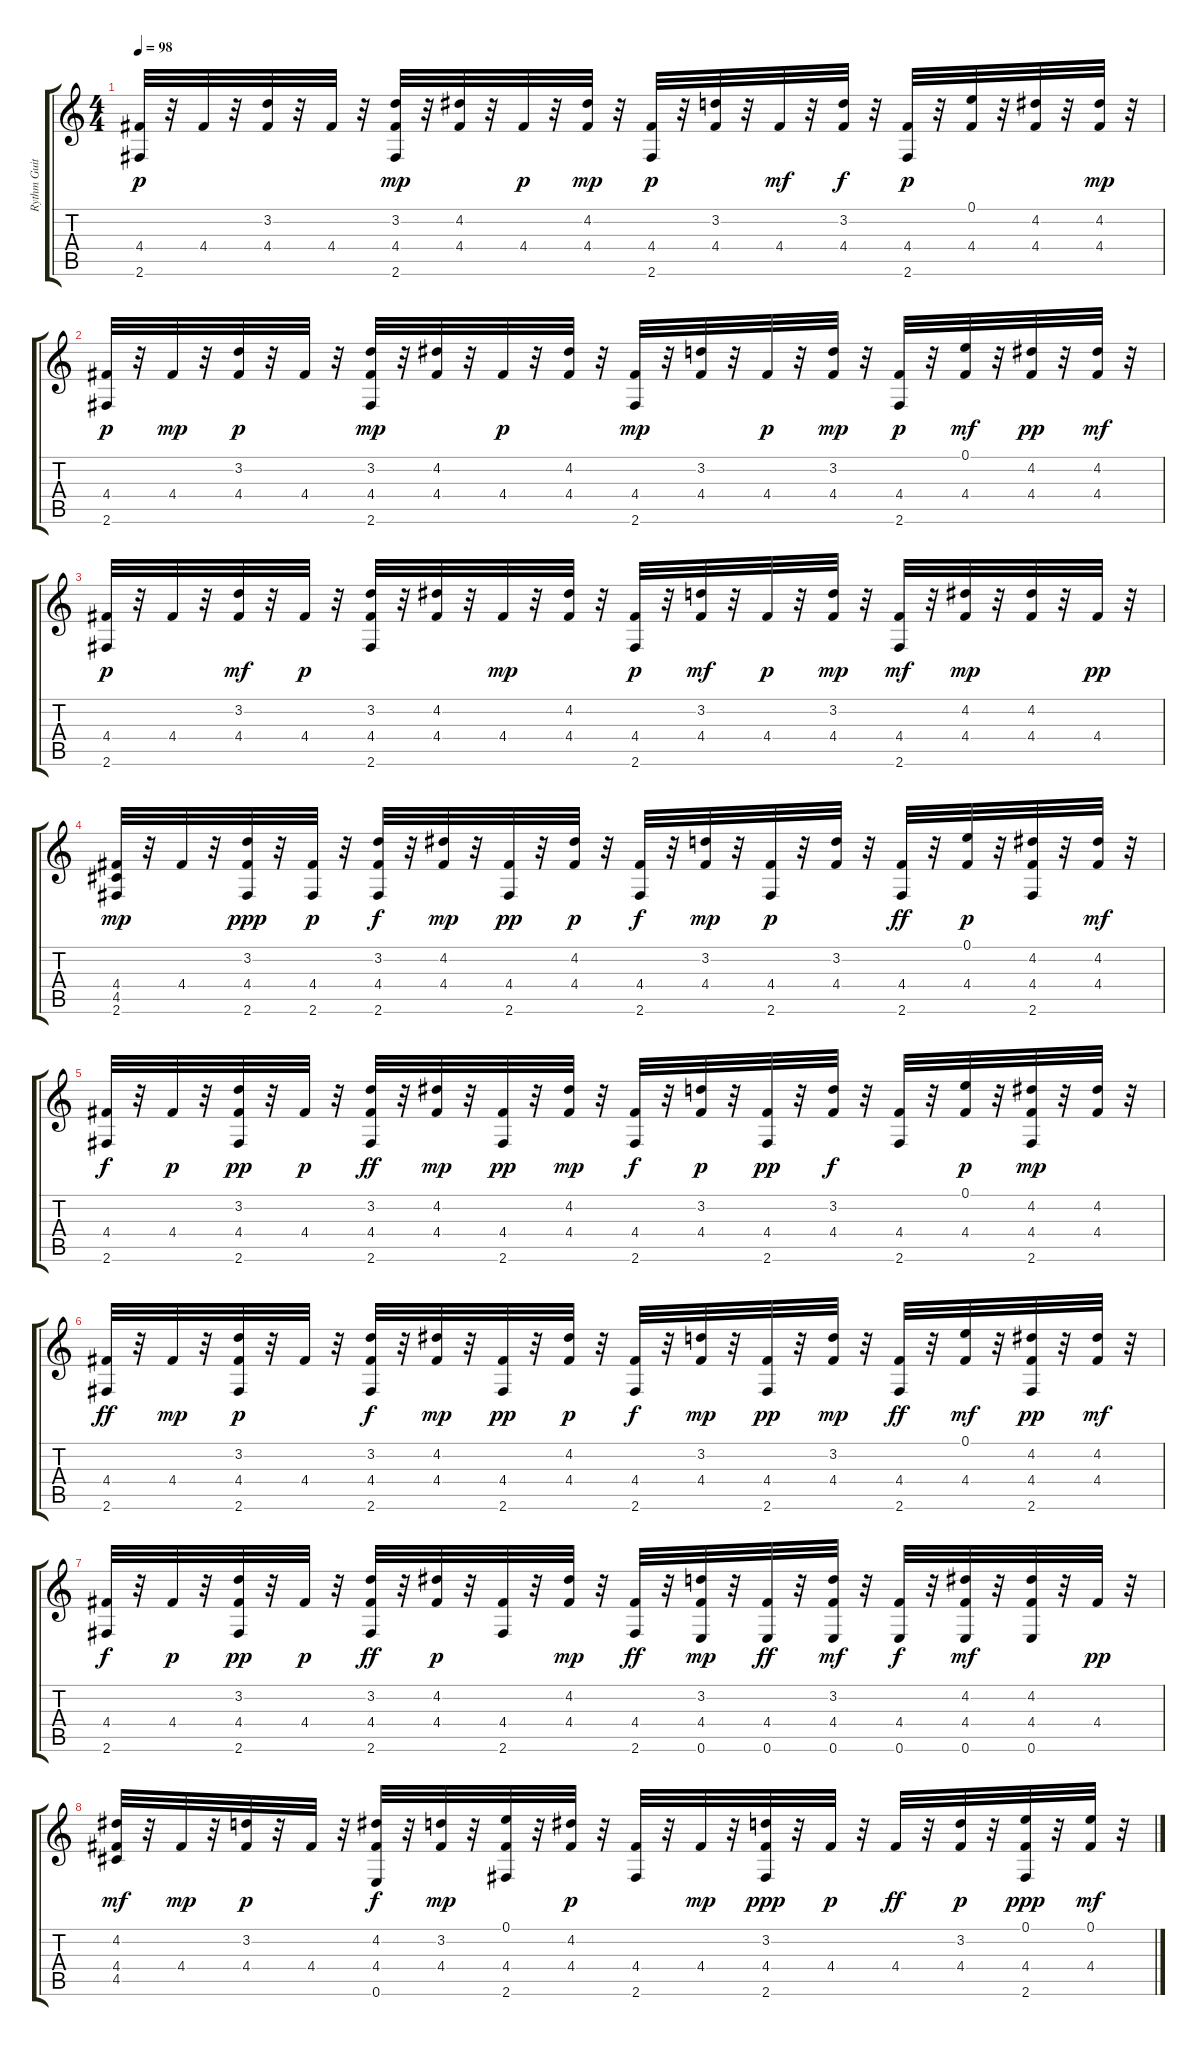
\track ("Rythm Guitar 2" "Rythm Guit") {instrument acousticguitarnylon}
\staff {score tabs}
\tuning (E4 B3 G3 D3 A2 E2) {hide}
\ts (4 4)
\tempo 98
\clef g2
\ks c
(4.4 2.6).32{dy p} r.32 4.4.32 r.32 (3.2 4.4).32 r.32 4.4.32 r.32 (3.2 4.4 2.6).32{dy mp} r.32 (4.2 4.4).32 r.32 4.4.32{dy p} r.32 (4.2 4.4).32{dy mp} r.32 (4.4 2.6).32{dy p} r.32 (3.2 4.4).32 r.32 4.4.32{dy mf} r.32 (3.2 4.4).32{dy f} r.32 (4.4 2.6).32{dy p} r.32 (0.1 4.4).32 r.32 (4.2 4.4).32 r.32 (4.2 4.4).32{dy mp} r.32 |
(4.4 2.6).32{dy p} r.32 4.4.32{dy mp} r.32 (3.2 4.4).32{dy p} r.32 4.4.32 r.32 (3.2 4.4 2.6).32{dy mp} r.32 (4.2 4.4).32 r.32 4.4.32{dy p} r.32 (4.2 4.4).32 r.32 (4.4 2.6).32{dy mp} r.32 (3.2 4.4).32 r.32 4.4.32{dy p} r.32 (3.2 4.4).32{dy mp} r.32 (4.4 2.6).32{dy p} r.32 (0.1 4.4).32{dy mf} r.32 (4.2 4.4).32{dy pp} r.32 (4.2 4.4).32{dy mf} r.32 |
(4.4 2.6).32{dy p} r.32 4.4.32 r.32 (3.2 4.4).32{dy mf} r.32 4.4.32{dy p} r.32 (3.2 4.4 2.6).32 r.32 (4.2 4.4).32 r.32 4.4.32{dy mp} r.32 (4.2 4.4).32 r.32 (4.4 2.6).32{dy p} r.32 (3.2 4.4).32{dy mf} r.32 4.4.32{dy p} r.32 (3.2 4.4).32{dy mp} r.32 (4.4 2.6).32{dy mf} r.32 (4.2 4.4).32{dy mp} r.32 (4.2 4.4).32 r.32 4.4.32{dy pp} r.32 |
(4.4 4.5 2.6).32{dy mp} r.32 4.4.32 r.32 (3.2 4.4 2.6).32{dy ppp} r.32 (4.4 2.6).32{dy p} r.32 (3.2 4.4 2.6).32{dy f} r.32 (4.2 4.4).32{dy mp} r.32 (4.4 2.6).32{dy pp} r.32 (4.2 4.4).32{dy p} r.32 (4.4 2.6).32{dy f} r.32 (3.2 4.4).32{dy mp} r.32 (4.4 2.6).32{dy p} r.32 (3.2 4.4).32 r.32 (4.4 2.6).32{dy ff} r.32 (0.1 4.4).32{dy p} r.32 (4.2 4.4 2.6).32 r.32 (4.2 4.4).32{dy mf} r.32 |
(4.4 2.6).32{dy f} r.32 4.4.32{dy p} r.32 (3.2 4.4 2.6).32{dy pp} r.32 4.4.32{dy p} r.32 (3.2 4.4 2.6).32{dy ff} r.32 (4.2 4.4).32{dy mp} r.32 (4.4 2.6).32{dy pp} r.32 (4.2 4.4).32{dy mp} r.32 (4.4 2.6).32{dy f} r.32 (3.2 4.4).32{dy p} r.32 (4.4 2.6).32{dy pp} r.32 (3.2 4.4).32{dy f} r.32 (4.4 2.6).32 r.32 (0.1 4.4).32{dy p} r.32 (4.2 4.4 2.6).32{dy mp} r.32 (4.2 4.4).32 r.32 |
(4.4 2.6).32{dy ff} r.32 4.4.32{dy mp} r.32 (3.2 4.4 2.6).32{dy p} r.32 4.4.32 r.32 (3.2 4.4 2.6).32{dy f} r.32 (4.2 4.4).32{dy mp} r.32 (4.4 2.6).32{dy pp} r.32 (4.2 4.4).32{dy p} r.32 (4.4 2.6).32{dy f} r.32 (3.2 4.4).32{dy mp} r.32 (4.4 2.6).32{dy pp} r.32 (3.2 4.4).32{dy mp} r.32 (4.4 2.6).32{dy ff} r.32 (0.1 4.4).32{dy mf} r.32 (4.2 4.4 2.6).32{dy pp} r.32 (4.2 4.4).32{dy mf} r.32 |
(4.4 2.6).32{dy f} r.32 4.4.32{dy p} r.32 (3.2 4.4 2.6).32{dy pp} r.32 4.4.32{dy p} r.32 (3.2 4.4 2.6).32{dy ff} r.32 (4.2 4.4).32{dy p} r.32 (4.4 2.6).32 r.32 (4.2 4.4).32{dy mp} r.32 (4.4 2.6).32{dy ff} r.32 (3.2 4.4 0.6).32{dy mp} r.32 (4.4 0.6).32{dy ff} r.32 (3.2 4.4 0.6).32{dy mf} r.32 (4.4 0.6).32{dy f} r.32 (4.2 4.4 0.6).32{dy mf} r.32 (4.2 4.4 0.6).32 r.32 4.4.32{dy pp} r.32 |
(4.2 4.4 4.5).32{dy mf} r.32 4.4.32{dy mp} r.32 (3.2 4.4).32{dy p} r.32 4.4.32 r.32 (4.2 4.4 0.6).32{dy f} r.32 (3.2 4.4).32{dy mp} r.32 (0.1 4.4 2.6).32 r.32 (4.2 4.4).32{dy p} r.32 (4.4 2.6).32 r.32 4.4.32{dy mp} r.32 (3.2 4.4 2.6).32{dy ppp} r.32 4.4.32{dy p} r.32 4.4.32{dy ff} r.32 (3.2 4.4).32{dy p} r.32 (0.1 4.4 2.6).32{dy ppp} r.32 (0.1 4.4).32{dy mf} r.32
